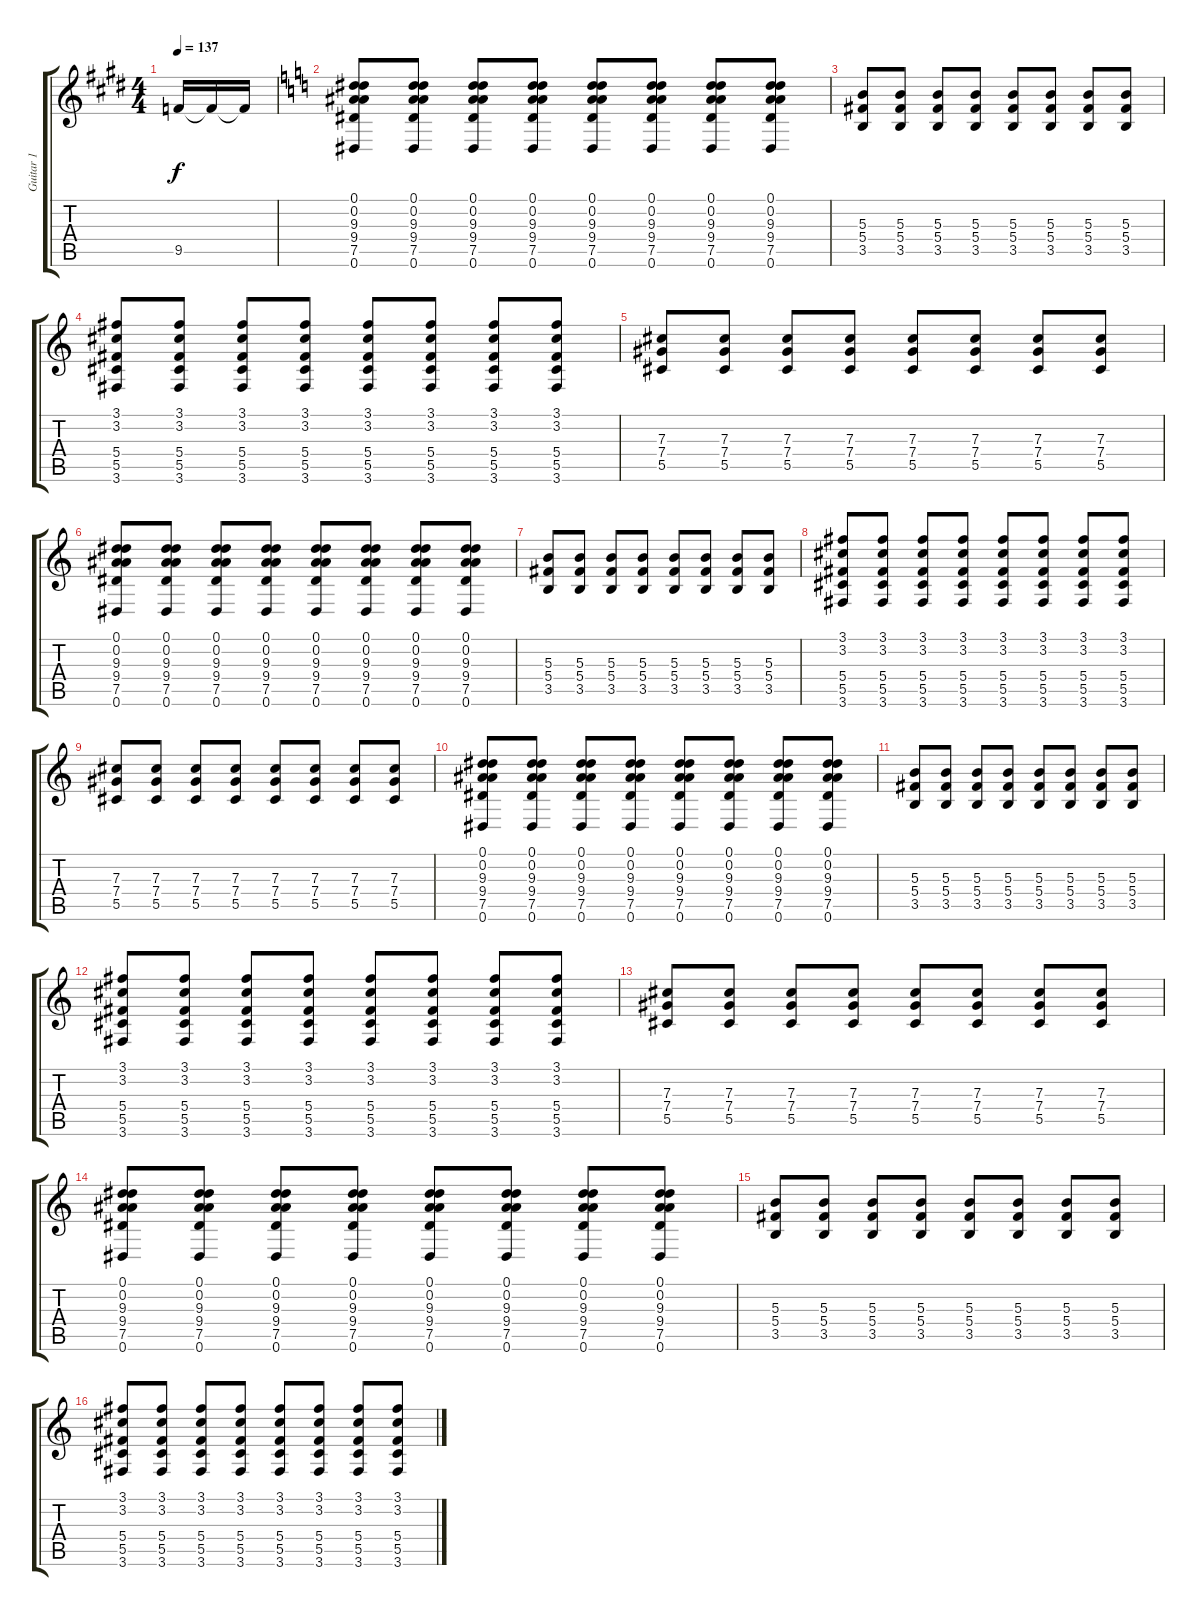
\track ("Guitar 1" "Guitar 1") {instrument distortionguitar}
\staff {score tabs}
\tuning (Eb4 Bb3 Gb3 Db3 Ab2 Eb2) {hide}
\ts (4 4)
\tempo 137
\clef g2
\ks e
9.5{t}.16{dy f} 9.5{t}.16 9.5{t}.16 |
\ks c
(0.1 0.2 9.3 9.4 7.5 0.6).8 (0.1 0.2 9.3 9.4 7.5 0.6).8 (0.1 0.2 9.3 9.4 7.5 0.6).8 (0.1 0.2 9.3 9.4 7.5 0.6).8 (0.1 0.2 9.3 9.4 7.5 0.6).8 (0.1 0.2 9.3 9.4 7.5 0.6).8 (0.1 0.2 9.3 9.4 7.5 0.6).8 (0.1 0.2 9.3 9.4 7.5 0.6).8 |
(5.3 5.4 3.5).8 (5.3 5.4 3.5).8 (5.3 5.4 3.5).8 (5.3 5.4 3.5).8 (5.3 5.4 3.5).8 (5.3 5.4 3.5).8 (5.3 5.4 3.5).8 (5.3 5.4 3.5).8 |
(3.1 3.2 5.4 5.5 3.6).8 (3.1 3.2 5.4 5.5 3.6).8 (3.1 3.2 5.4 5.5 3.6).8 (3.1 3.2 5.4 5.5 3.6).8 (3.1 3.2 5.4 5.5 3.6).8 (3.1 3.2 5.4 5.5 3.6).8 (3.1 3.2 5.4 5.5 3.6).8 (3.1 3.2 5.4 5.5 3.6).8 |
(7.3 7.4 5.5).8 (7.3 7.4 5.5).8 (7.3 7.4 5.5).8 (7.3 7.4 5.5).8 (7.3 7.4 5.5).8 (7.3 7.4 5.5).8 (7.3 7.4 5.5).8 (7.3 7.4 5.5).8 |
(0.1 0.2 9.3 9.4 7.5 0.6).8 (0.1 0.2 9.3 9.4 7.5 0.6).8 (0.1 0.2 9.3 9.4 7.5 0.6).8 (0.1 0.2 9.3 9.4 7.5 0.6).8 (0.1 0.2 9.3 9.4 7.5 0.6).8 (0.1 0.2 9.3 9.4 7.5 0.6).8 (0.1 0.2 9.3 9.4 7.5 0.6).8 (0.1 0.2 9.3 9.4 7.5 0.6).8 |
(5.3 5.4 3.5).8 (5.3 5.4 3.5).8 (5.3 5.4 3.5).8 (5.3 5.4 3.5).8 (5.3 5.4 3.5).8 (5.3 5.4 3.5).8 (5.3 5.4 3.5).8 (5.3 5.4 3.5).8 |
(3.1 3.2 5.4 5.5 3.6).8 (3.1 3.2 5.4 5.5 3.6).8 (3.1 3.2 5.4 5.5 3.6).8 (3.1 3.2 5.4 5.5 3.6).8 (3.1 3.2 5.4 5.5 3.6).8 (3.1 3.2 5.4 5.5 3.6).8 (3.1 3.2 5.4 5.5 3.6).8 (3.1 3.2 5.4 5.5 3.6).8 |
(7.3 7.4 5.5).8 (7.3 7.4 5.5).8 (7.3 7.4 5.5).8 (7.3 7.4 5.5).8 (7.3 7.4 5.5).8 (7.3 7.4 5.5).8 (7.3 7.4 5.5).8 (7.3 7.4 5.5).8 |
(0.1 0.2 9.3 9.4 7.5 0.6).8 (0.1 0.2 9.3 9.4 7.5 0.6).8 (0.1 0.2 9.3 9.4 7.5 0.6).8 (0.1 0.2 9.3 9.4 7.5 0.6).8 (0.1 0.2 9.3 9.4 7.5 0.6).8 (0.1 0.2 9.3 9.4 7.5 0.6).8 (0.1 0.2 9.3 9.4 7.5 0.6).8 (0.1 0.2 9.3 9.4 7.5 0.6).8 |
(5.3 5.4 3.5).8 (5.3 5.4 3.5).8 (5.3 5.4 3.5).8 (5.3 5.4 3.5).8 (5.3 5.4 3.5).8 (5.3 5.4 3.5).8 (5.3 5.4 3.5).8 (5.3 5.4 3.5).8 |
(3.1 3.2 5.4 5.5 3.6).8 (3.1 3.2 5.4 5.5 3.6).8 (3.1 3.2 5.4 5.5 3.6).8 (3.1 3.2 5.4 5.5 3.6).8 (3.1 3.2 5.4 5.5 3.6).8 (3.1 3.2 5.4 5.5 3.6).8 (3.1 3.2 5.4 5.5 3.6).8 (3.1 3.2 5.4 5.5 3.6).8 |
(7.3 7.4 5.5).8 (7.3 7.4 5.5).8 (7.3 7.4 5.5).8 (7.3 7.4 5.5).8 (7.3 7.4 5.5).8 (7.3 7.4 5.5).8 (7.3 7.4 5.5).8 (7.3 7.4 5.5).8 |
(0.1 0.2 9.3 9.4 7.5 0.6).8 (0.1 0.2 9.3 9.4 7.5 0.6).8 (0.1 0.2 9.3 9.4 7.5 0.6).8 (0.1 0.2 9.3 9.4 7.5 0.6).8 (0.1 0.2 9.3 9.4 7.5 0.6).8 (0.1 0.2 9.3 9.4 7.5 0.6).8 (0.1 0.2 9.3 9.4 7.5 0.6).8 (0.1 0.2 9.3 9.4 7.5 0.6).8 |
(5.3 5.4 3.5).8 (5.3 5.4 3.5).8 (5.3 5.4 3.5).8 (5.3 5.4 3.5).8 (5.3 5.4 3.5).8 (5.3 5.4 3.5).8 (5.3 5.4 3.5).8 (5.3 5.4 3.5).8 |
(3.1 3.2 5.4 5.5 3.6).8 (3.1 3.2 5.4 5.5 3.6).8 (3.1 3.2 5.4 5.5 3.6).8 (3.1 3.2 5.4 5.5 3.6).8 (3.1 3.2 5.4 5.5 3.6).8 (3.1 3.2 5.4 5.5 3.6).8 (3.1 3.2 5.4 5.5 3.6).8 (3.1 3.2 5.4 5.5 3.6).8
